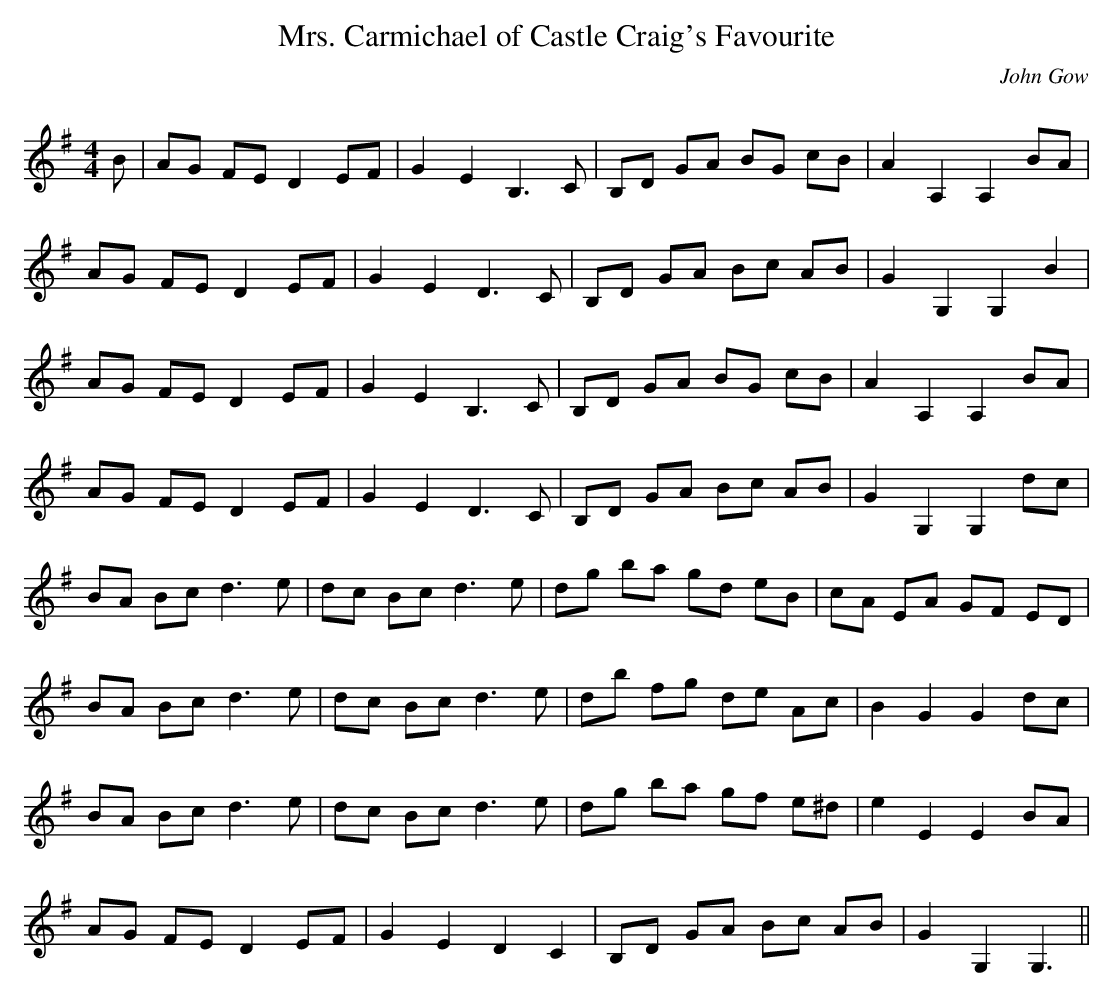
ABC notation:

X:1
T: Mrs. Carmichael of Castle Craig's Favourite
C:John Gow
Q: 232
K:G
M:4/4
L:1/8
B|AG FE D2 EF|G2 E2 B,3C|B,D GA BG cB|A2 A,2 A,2 BA|
AG FE D2 EF|G2 E2 D3C|B,D GA Bc AB|G2 G,2 G,2 B2|
AG FE D2 EF|G2 E2 B,3C|B,D GA BG cB|A2 A,2 A,2 BA|
AG FE D2 EF|G2 E2 D3C|B,D GA Bc AB|G2 G,2 G,2 dc|
BA Bc d3e|dc Bc d3e|dg ba gd eB|cA EA GF ED|
BA Bc d3e|dc Bc d3e|db fg de Ac|B2 G2 G2 dc|
BA Bc d3e|dc Bc d3e|dg ba gf e^d|e2 E2 E2 BA|
AG FE D2 EF|G2 E2 D2 C2|B,D GA Bc AB|G2 G,2 G,3||
